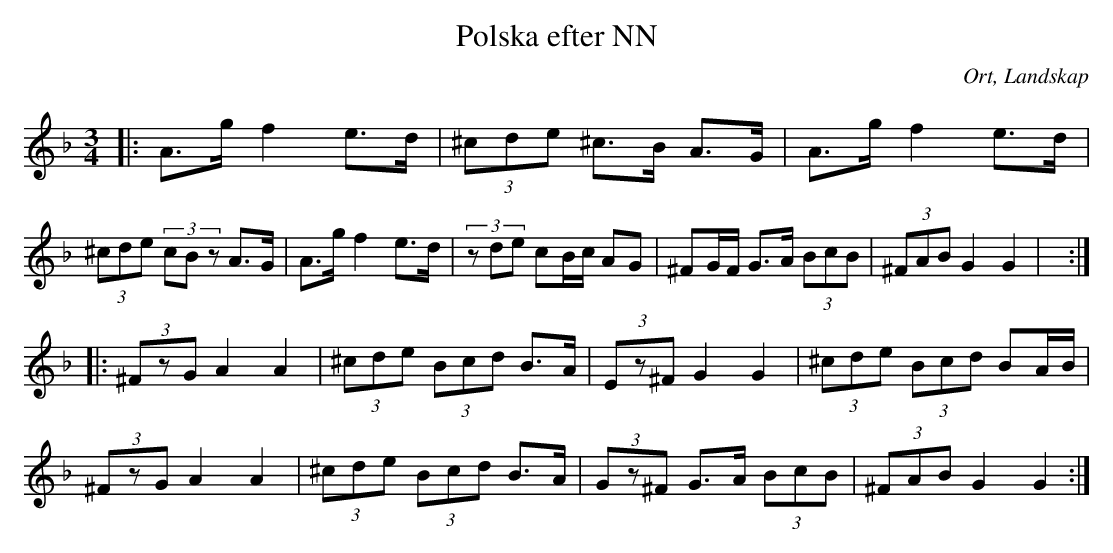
X:1
T:Polska efter NN
O:Ort, Landskap
M:3/4
L:1/8
K:Dm
|: A>g f2 e>d|(3^cde ^c>B A>G|A>g f2 e>d|(3^cde (3cBz A>G|A>g f2 e>d|(3zde cB/c/ AG|^FG/F/ G>A (3BcB|(3^FAB G2 G2|  :|
|:(3^FzG A2 A2|(3^cde (3Bcd B>A|(3Ez^F G2 G2|(3^cde (3Bcd BA/B/|
(3^FzG A2 A2|(3^cde (3Bcd B>A| (3Gz^F G>A (3BcB|(3^FAB G2 G2:|
